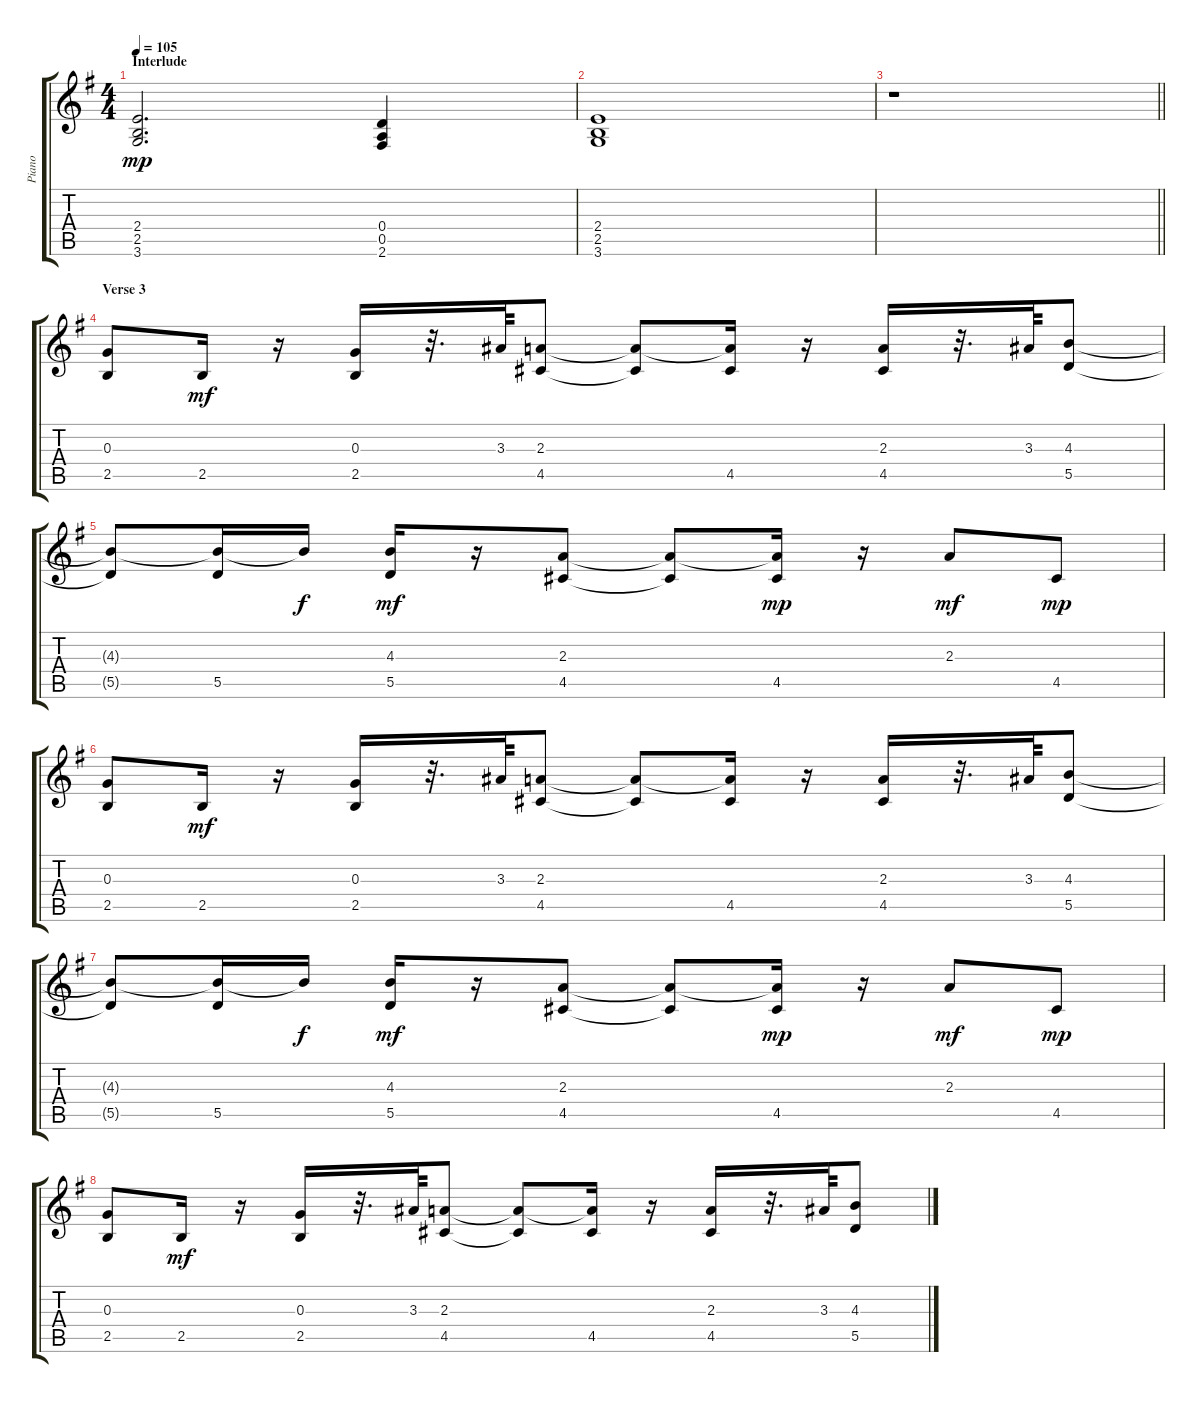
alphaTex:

\track ("Piano" "Piano") {instrument electricpiano1}
\staff {score tabs}
\tuning (E5 B4 G4 D4 A3 E3) {hide}
\ts (4 4)
\section ("" "Interlude")
\tempo 105
\clef g2
\ks eminor
(2.4 2.5 3.6).2{d dy mp} (0.4 0.5 2.6).4 |
(2.4 2.5 3.6).1 |
\barLineRight lightlight
r.1 |
\section ("" "Verse 3")
(0.3 2.5).8 2.5.16{dy mf} r.16 (0.3 2.5).16 r.32{d} 3.3.64 (2.3 4.5).8 (2.3{t} 4.5{t}).8 (2.3{t} 4.5).16 r.16 (2.3 4.5).16 r.32{d} 3.3.64 (4.3 5.5).8 |
(4.3{t} 5.5{t}).8 (4.3{t} 5.5).16 4.3{t}.16{dy f} (4.3 5.5).16{dy mf} r.16 (2.3 4.5).8 (2.3{t} 4.5{t}).8 (2.3{t} 4.5).16{dy mp} r.16 2.3.8{dy mf} 4.5.8{dy mp} |
(0.3 2.5).8 2.5.16{dy mf} r.16 (0.3 2.5).16 r.32{d} 3.3.64 (2.3 4.5).8 (2.3{t} 4.5{t}).8 (2.3{t} 4.5).16 r.16 (2.3 4.5).16 r.32{d} 3.3.64 (4.3 5.5).8 |
(4.3{t} 5.5{t}).8 (4.3{t} 5.5).16 4.3{t}.16{dy f} (4.3 5.5).16{dy mf} r.16 (2.3 4.5).8 (2.3{t} 4.5{t}).8 (2.3{t} 4.5).16{dy mp} r.16 2.3.8{dy mf} 4.5.8{dy mp} |
(0.3 2.5).8 2.5.16{dy mf} r.16 (0.3 2.5).16 r.32{d} 3.3.64 (2.3 4.5).8 (2.3{t} 4.5{t}).8 (2.3{t} 4.5).16 r.16 (2.3 4.5).16 r.32{d} 3.3.64 (4.3 5.5).8
